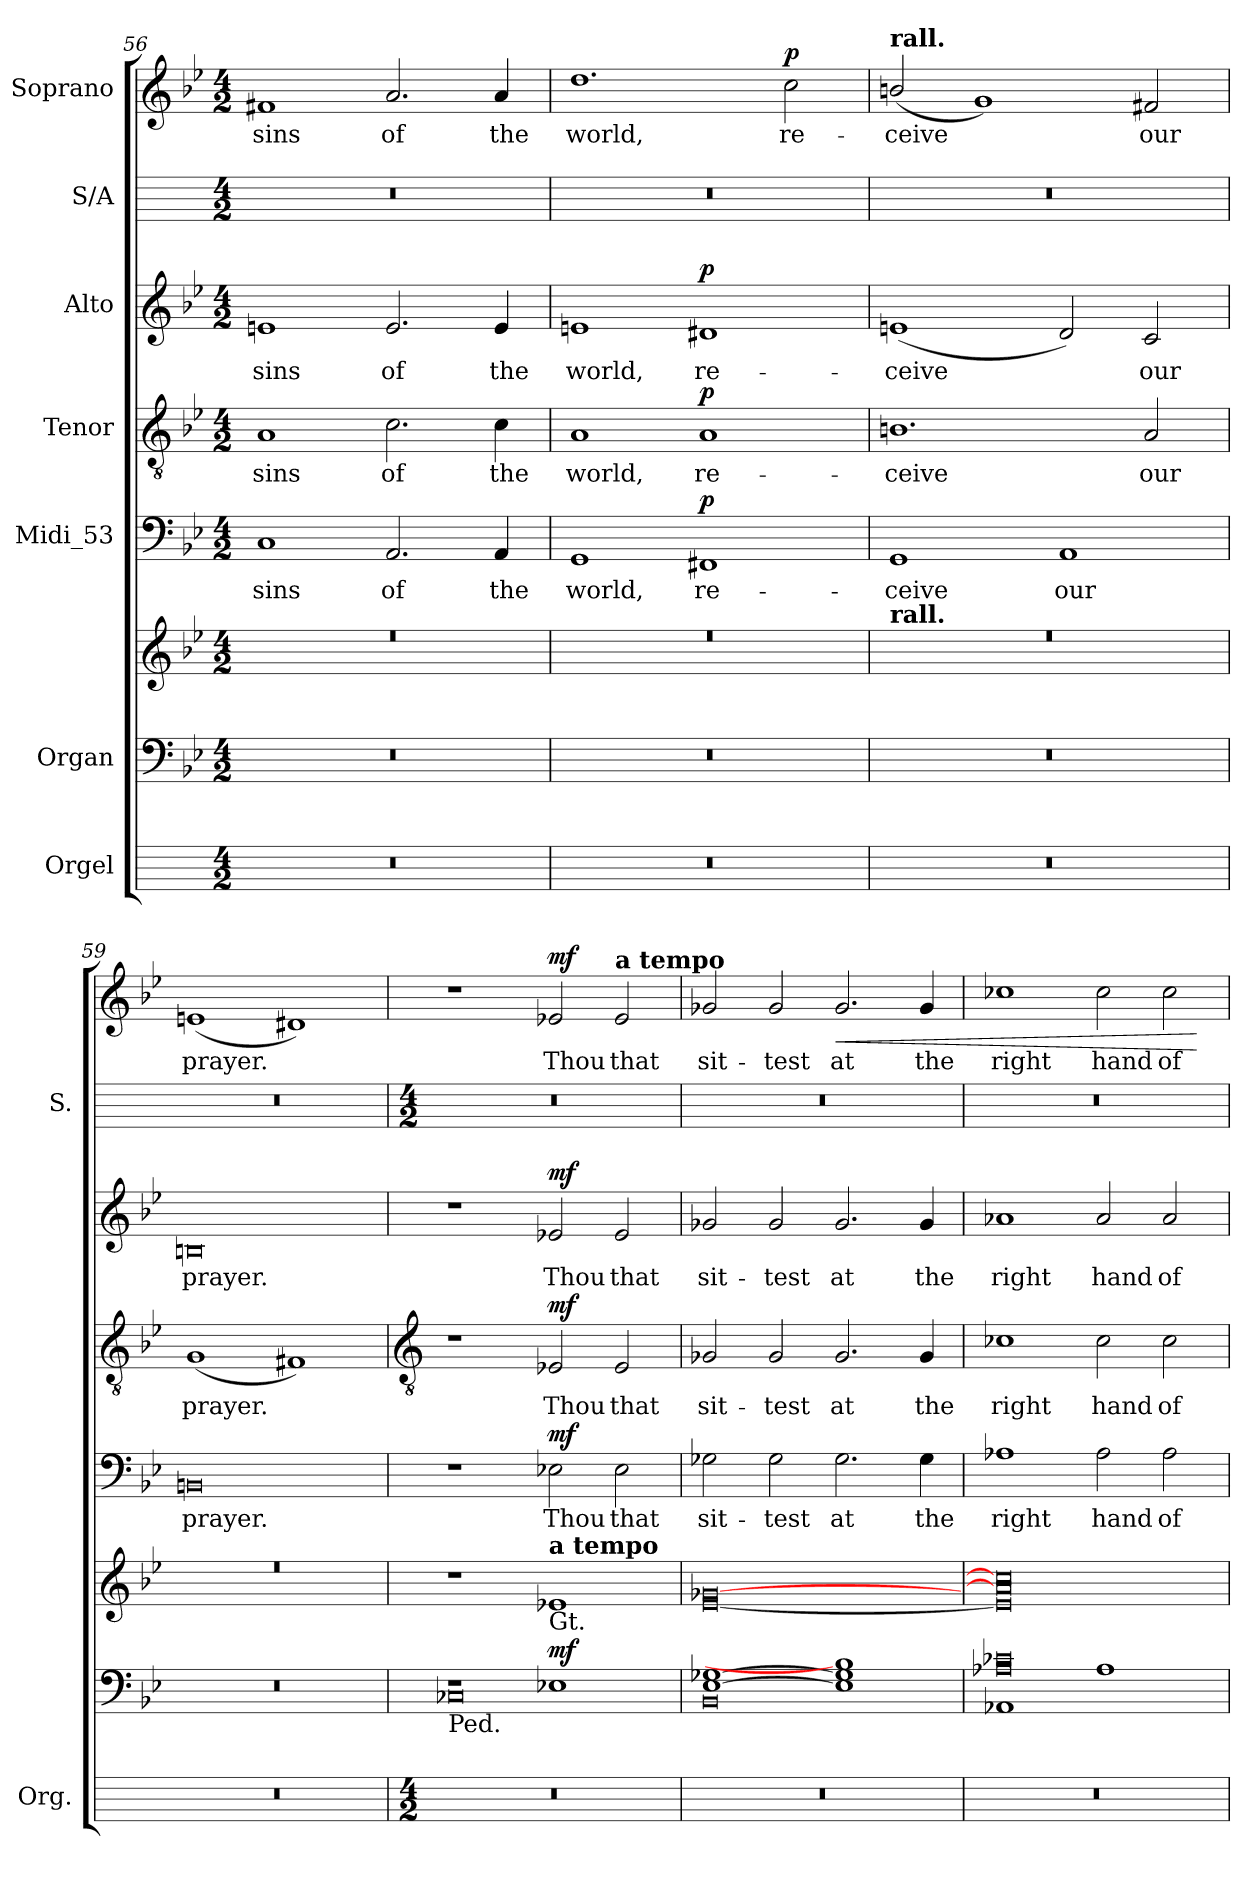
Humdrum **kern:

**kern	**kern	**kern	**dynam	**kern	**text	**dynam	**kern	**text	**dynam	**kern	**text	**dynam	**kern	**kern	**text	**dynam
*part7	*part6	*part6	*part6	*part5	*part5	*part5	*part4	*part4	*part4	*part3	*part3	*part3	*part2	*part1	*part1	*part1
*staff8	*staff7	*staff6	*staff6/7	*staff5	*staff5	*staff5	*staff4	*staff4	*staff4	*staff3	*staff3	*staff3	*staff2	*staff1	*staff1	*staff1
*I"Orgel	*I"Organ	*	*	*I"Midi_53	*	*	*I"Tenor	*	*	*I"Alto	*	*	*I"S/A	*I"Soprano	*	*
*I'Org.	*	*	*	*	*	*	*	*	*	*	*	*	*I'S.	*	*	*
*	*clefF4	*clefG2	*	*clefF4	*	*	*clefGv2	*	*	*clefG2	*	*	*	*clefG2	*	*
*	*k[b-e-]	*k[b-e-]	*	*k[b-e-]	*	*	*k[b-e-]	*	*	*k[b-e-]	*	*	*	*k[b-e-]	*	*
*	*B-:	*B-:	*	*B-:	*	*	*B-:	*	*	*B-:	*	*	*	*B-:	*	*
*M4/2	*M4/2	*M4/2	*	*M4/2	*	*	*M4/2	*	*	*M4/2	*	*	*M4/2	*M4/2	*	*
=56	=56	=56	=56	=56	=56	=56	=56	=56	=56	=56	=56	=56	=56	=56	=56	=56
*	*^	*^	*	*	*	*	*	*	*	*	*	*	*	*	*	*
*	*	*^	*	*	*	*	*	*	*	*	*	*	*	*	*	*	*	*
!	!	!	!	!	!	!	!	!LO:LY:b	!	!	!LO:LY:b	!	!	!LO:LY:b	!	!	!	!LO:LY:b	!
0r	0r	0ryy	0ryy	0r	0ryy	.	1C	sins	.	1A	sins	.	1en	sins	.	0r	1f#X	sins	.
!	!	!	!	!	!	!	!	!LO:LY:b	!	!	!LO:LY:b	!	!	!LO:LY:b	!	!	!	!LO:LY:b	!
.	.	.	.	.	.	.	2.AA	of	.	2.c	of	.	2.e	of	.	.	2.a	of	.
!	!	!	!	!	!	!	!	!LO:LY:b	!	!	!LO:LY:b	!	!	!LO:LY:b	!	!	!	!LO:LY:b	!
.	.	.	.	.	.	.	4AA	the	.	4c	the	.	4e	the	.	.	4a	the	.
=57	=57	=57	=57	=57	=57	=57	=57	=57	=57	=57	=57	=57	=57	=57	=57	=57	=57	=57	=57
!	!	!	!	!	!	!	!	!LO:LY:b	!	!	!LO:LY:b	!	!	!LO:LY:b	!	!	!	!LO:LY:b	!
0r	0r	0ryy	0ryy	0r	0ryy	.	1GG	world,	.	1A	world,	.	1en	world,	.	0r	1.dd	world,	.
!	!	!	!	!	!	!	!	!LO:LY:b	!LO:DY:a	!	!LO:LY:b	!LO:DY:a	!	!LO:LY:b	!LO:DY:a	!	!	!	!
.	.	.	.	.	.	.	1FF#X	re-	p	1A	re-	p	1d#X	re-	p	.	.	.	.
!	!	!	!	!	!	!	!	!	!	!	!	!	!	!	!	!	!	!LO:LY:b	!LO:DY:a
.	.	.	.	.	.	.	.	.	.	.	.	.	.	.	.	.	2cc	re-	p
=58	=58	=58	=58	=58	=58	=58	=58	=58	=58	=58	=58	=58	=58	=58	=58	=58	=58	=58	=58
!	!	!	!	!	!	!	!	!	!	!	!	!	!	!	!	!	!LO:TX:a:B:t=rall.	!	!
!	!	!	!	!LO:TX:a:B:t=rall.	!	!	!	!	!	!	!	!	!	!	!	!	!	!	!
!	!	!	!	!	!	!	!	!LO:LY:b	!	!	!LO:LY:b	!	!	!LO:LY:b	!	!	!	!LO:LY:b	!
0r	0r	0ryy	0ryy	0r	0ryy	.	1GG	-ceive	.	1.Bn	-ceive	.	(<1en	-ceive	.	0r	(<2bn/	-ceive	.
.	.	.	.	.	.	.	.	.	.	.	.	.	.	.	.	.	1g)	.	.
!	!	!	!	!	!	!	!	!LO:LY:b	!	!	!	!	!	!	!	!	!	!	!
.	.	.	.	.	.	.	1AA	our	.	.	.	.	2d)	.	.	.	.	.	.
!	!	!	!	!	!	!	!	!	!	!	!LO:LY:b	!	!	!LO:LY:b	!	!	!	!LO:LY:b	!
.	.	.	.	.	.	.	.	.	.	2A	our	.	2c	our	.	.	2f#X	our	.
=59	=59	=59	=59	=59	=59	=59	=59	=59	=59	=59	=59	=59	=59	=59	=59	=59	=59	=59	=59
!	!	!	!	!	!	!	!	!LO:LY:b	!	!	!LO:LY:b	!	!	!LO:LY:b	!	!	!	!LO:LY:b	!
0r	0r	0ryy	0ryy	0r	0ryy	.	0BBn	prayer.	.	(<1G	prayer.	.	0Bn	prayer.	.	0r	(<1en	prayer.	.
.	.	.	.	.	.	.	.	.	.	1F#X)	.	.	.	.	.	.	1d#X)	.	.
!!LO:LB:g=z
=60	=60	=60	=60	=60	=60	=60	=60	=60	=60	=60	=60	=60	=60	=60	=60	=60	=60	=60	=60
*	*	*	*	*	*	*	*	*	*	*clefGv2	*	*	*	*	*	*	*	*	*
*M4/2	*	*	*	*	*	*	*	*	*	*	*	*	*	*	*	*M4/2	*	*	*
!	!LO:TX:b:t=Ped.	!	!	!	!	!	!	!	!	!	!	!	!	!	!	!	!	!	!
0r	1r	0ryy	0C-X\	1r	0ryy	.	1r	.	.	1r	.	.	1r	.	.	0r	1r	.	.
!	!	!	!	!LO:TX:a:B:t=a tempo	!	!	!	!	!	!	!	!	!	!	!	!	!	!	!
!	!	!	!	!LO:TX:b:t=Gt.	!	!	!	!	!	!	!	!	!	!	!	!	!	!	!
!	!	!	!	!	!	!LO:DY:a=2	!	!LO:LY:b	!LO:DY:a	!	!LO:LY:b	!LO:DY:a	!	!LO:LY:b	!LO:DY:a	!	!	!LO:LY:b	!LO:DY:a
.	1E-X/	.	.	1e-X/	.	mf	2E-X	Thou	mf	2E-X	Thou	mf	2e-X	Thou	mf	.	2e-X	Thou	mf
!	!	!	!	!	!	!	!	!	!	!	!	!	!	!	!	!	!LO:TX:a:B:t=a tempo	!	!
!	!	!	!	!	!	!	!	!LO:LY:b	!	!	!LO:LY:b	!	!	!LO:LY:b	!	!	!	!LO:LY:b	!
.	.	.	.	.	.	.	2E-	that	.	2E-	that	.	2e-	that	.	.	2e-	that	.
=61	=61	=61	=61	=61	=61	=61	=61	=61	=61	=61	=61	=61	=61	=61	=61	=61	=61	=61	=61
!	!	!	!	!	!	!	!	!LO:LY:b	!	!	!LO:LY:b	!	!	!LO:LY:b	!	!	!	!LO:LY:b	!
0r	[1E-/ [1G-X/	0ryy	0BB-\	[0g-X\	[0e-\	.	2G-X	sit-	.	2G-X	sit-	.	2g-X	sit-	.	0r	2g-X	sit-	.
!	!	!	!	!	!	!	!	!LO:LY:b	!	!	!LO:LY:b	!	!	!LO:LY:b	!	!	!	!LO:LY:b	!
.	.	.	.	.	.	.	2G-	-test	.	2G-	-test	.	2g-	-test	.	.	2g-	-test	.
!	!	!	!	!	!	!	!	!LO:LY:b	!	!	!LO:LY:b	!	!	!LO:LY:b	!	!	!	!LO:LY:b	!LO:HP:b
.	1E-/] 1G-/] 1B-/]	.	.	.	.	.	2.G-	at	.	2.G-	at	.	2.g-	at	.	.	2.g-	at	<
!	!	!	!	!	!	!	!	!LO:LY:b	!	!	!LO:LY:b	!	!	!LO:LY:b	!	!	!	!LO:LY:b	!
.	.	.	.	.	.	.	4G-	the	.	4G-	the	.	4g-	the	.	.	4g-	the	.
=62	=62	=62	=62	=62	=62	=62	=62	=62	=62	=62	=62	=62	=62	=62	=62	=62	=62	=62	=62
!	!	!	!	!	!	!	!	!LO:LY:b	!	!	!LO:LY:b	!	!	!LO:LY:b	!	!	!	!LO:LY:b	!
0r	0A-X/ 0c-X/	0ryy	1AA-X\	0a-\] 0cc-\]	0e-\]	.	1A-X	right	.	1c-X	right	.	1a-X	right	.	0r	1cc-X	right	.
!	!	!	!	!	!	!	!	!LO:LY:b	!	!	!LO:LY:b	!	!	!LO:LY:b	!	!	!	!LO:LY:b	!
.	.	.	1A-\	.	.	.	2A-	hand	.	2c-	hand	.	2a-	hand	.	.	2cc-	hand	.
!	!	!	!	!	!	!	!	!LO:LY:b	!	!	!LO:LY:b	!	!	!LO:LY:b	!	!	!	!LO:LY:b	!
.	.	.	.	.	.	.	2A-	of	.	2c-	of	.	2a-	of	.	.	2cc-	of	.
*	*v	*v	*v	*	*	*	*	*	*	*	*	*	*	*	*	*	*	*	*
*	*	*v	*v	*	*	*	*	*	*	*	*	*	*	*	*	*	*
.	.	.	.	.	.	.	.	.	.	.	.	.	.	.	.	[
=	=	=	=	=	=	=	=	=	=	=	=	=	=	=	=	=
*-	*-	*-	*-	*-	*-	*-	*-	*-	*-	*-	*-	*-	*-	*-	*-	*-
